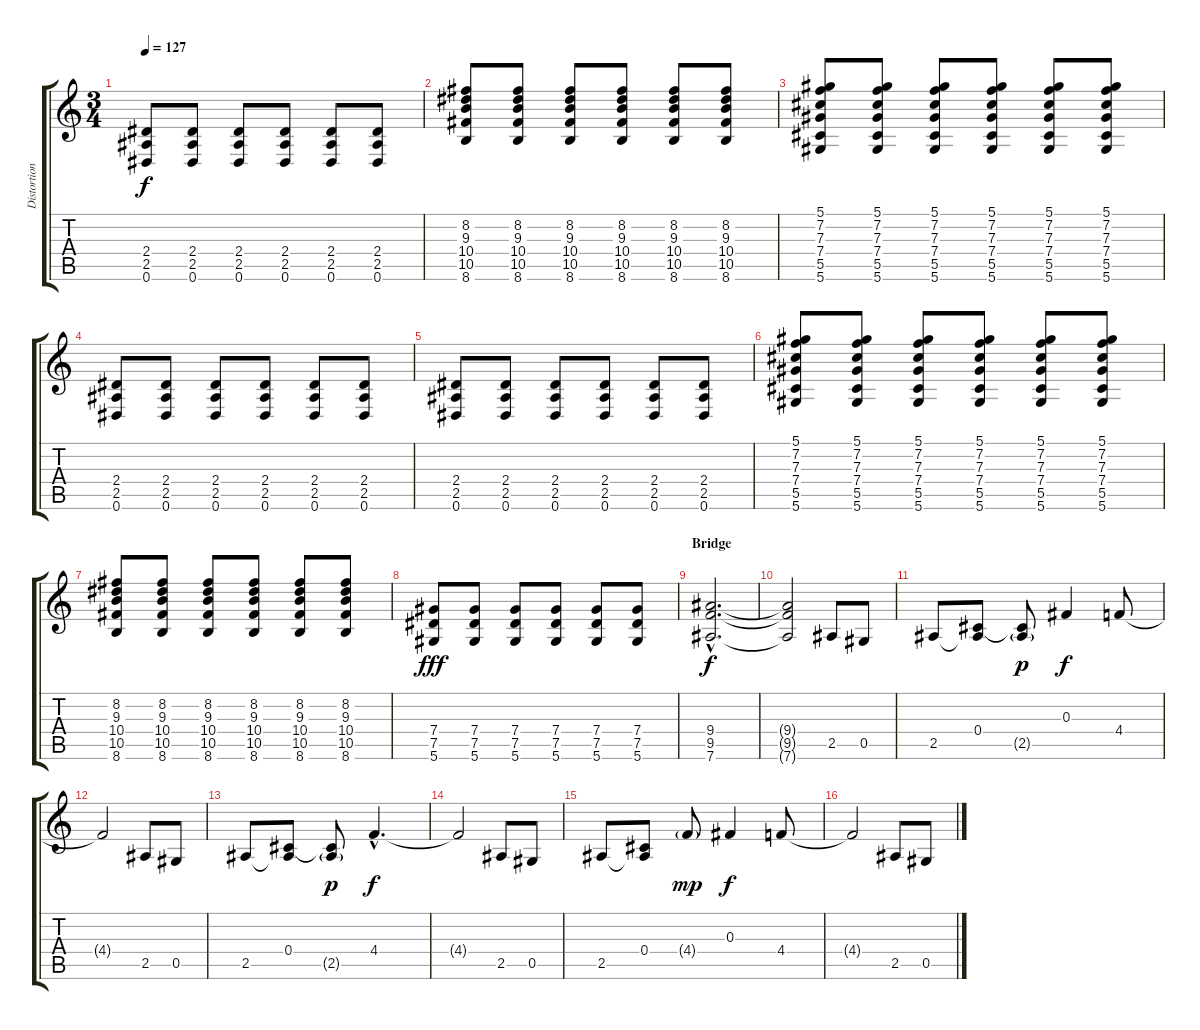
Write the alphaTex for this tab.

\track ("Distortion Guitar (Jade)" "Distortion") {instrument overdrivenguitar}
\staff {score tabs}
\tuning (Eb4 Bb3 Gb3 Db3 Ab2 Eb2) {hide}
\ts (3 4)
\tempo 127
\clef g2
\ks c
(2.4 2.5 0.6).8{dy f} (2.4 2.5 0.6).8 (2.4 2.5 0.6).8 (2.4 2.5 0.6).8 (2.4 2.5 0.6).8 (2.4 2.5 0.6).8 |
(8.2 9.3 10.4 10.5 8.6).8 (8.2 9.3 10.4 10.5 8.6).8 (8.2 9.3 10.4 10.5 8.6).8 (8.2 9.3 10.4 10.5 8.6).8 (8.2 9.3 10.4 10.5 8.6).8 (8.2 9.3 10.4 10.5 8.6).8 |
(5.1 7.2 7.3 7.4 5.5 5.6).8 (5.1 7.2 7.3 7.4 5.5 5.6).8 (5.1 7.2 7.3 7.4 5.5 5.6).8 (5.1 7.2 7.3 7.4 5.5 5.6).8 (5.1 7.2 7.3 7.4 5.5 5.6).8 (5.1 7.2 7.3 7.4 5.5 5.6).8 |
(2.4 2.5 0.6).8 (2.4 2.5 0.6).8 (2.4 2.5 0.6).8 (2.4 2.5 0.6).8 (2.4 2.5 0.6).8 (2.4 2.5 0.6).8 |
(2.4 2.5 0.6).8 (2.4 2.5 0.6).8 (2.4 2.5 0.6).8 (2.4 2.5 0.6).8 (2.4 2.5 0.6).8 (2.4 2.5 0.6).8 |
(5.1 7.2 7.3 7.4 5.5 5.6).8 (5.1 7.2 7.3 7.4 5.5 5.6).8 (5.1 7.2 7.3 7.4 5.5 5.6).8 (5.1 7.2 7.3 7.4 5.5 5.6).8 (5.1 7.2 7.3 7.4 5.5 5.6).8 (5.1 7.2 7.3 7.4 5.5 5.6).8 |
(8.2 9.3 10.4 10.5 8.6).8 (8.2 9.3 10.4 10.5 8.6).8 (8.2 9.3 10.4 10.5 8.6).8 (8.2 9.3 10.4 10.5 8.6).8 (8.2 9.3 10.4 10.5 8.6).8 (8.2 9.3 10.4 10.5 8.6).8 |
(7.4 7.5 5.6).8{dy fff} (7.4 7.5 5.6).8 (7.4 7.5 5.6).8 (7.4 7.5 5.6).8 (7.4 7.5 5.6).8 (7.4 7.5 5.6).8 |
\section ("" "Bridge")
(9.4{hac} 9.5{hac} 7.6{hac}).2{d dy f} |
(9.4{t} 9.5{t} 7.6{t}).2 2.5.8{instrument electricguitarclean} 0.5.8 |
2.5.8 (0.4 2.5{t}).8 (0.4{t} 2.5{g}).8{dy p} 0.3.4{dy f} 4.4.8 |
4.4{t}.2 2.5.8{instrument electricguitarclean} 0.5.8 |
2.5.8 (0.4 2.5{t}).8 (0.4{t} 2.5{g}).8{dy p} 4.4{hac}.4{d dy f} |
4.4{t}.2 2.5.8{instrument electricguitarclean} 0.5.8 |
2.5.8 (0.4 2.5{t}).8 4.4{g}.8{dy mp} 0.3.4{dy f} 4.4.8 |
4.4{t}.2 2.5.8{instrument electricguitarclean} 0.5.8
